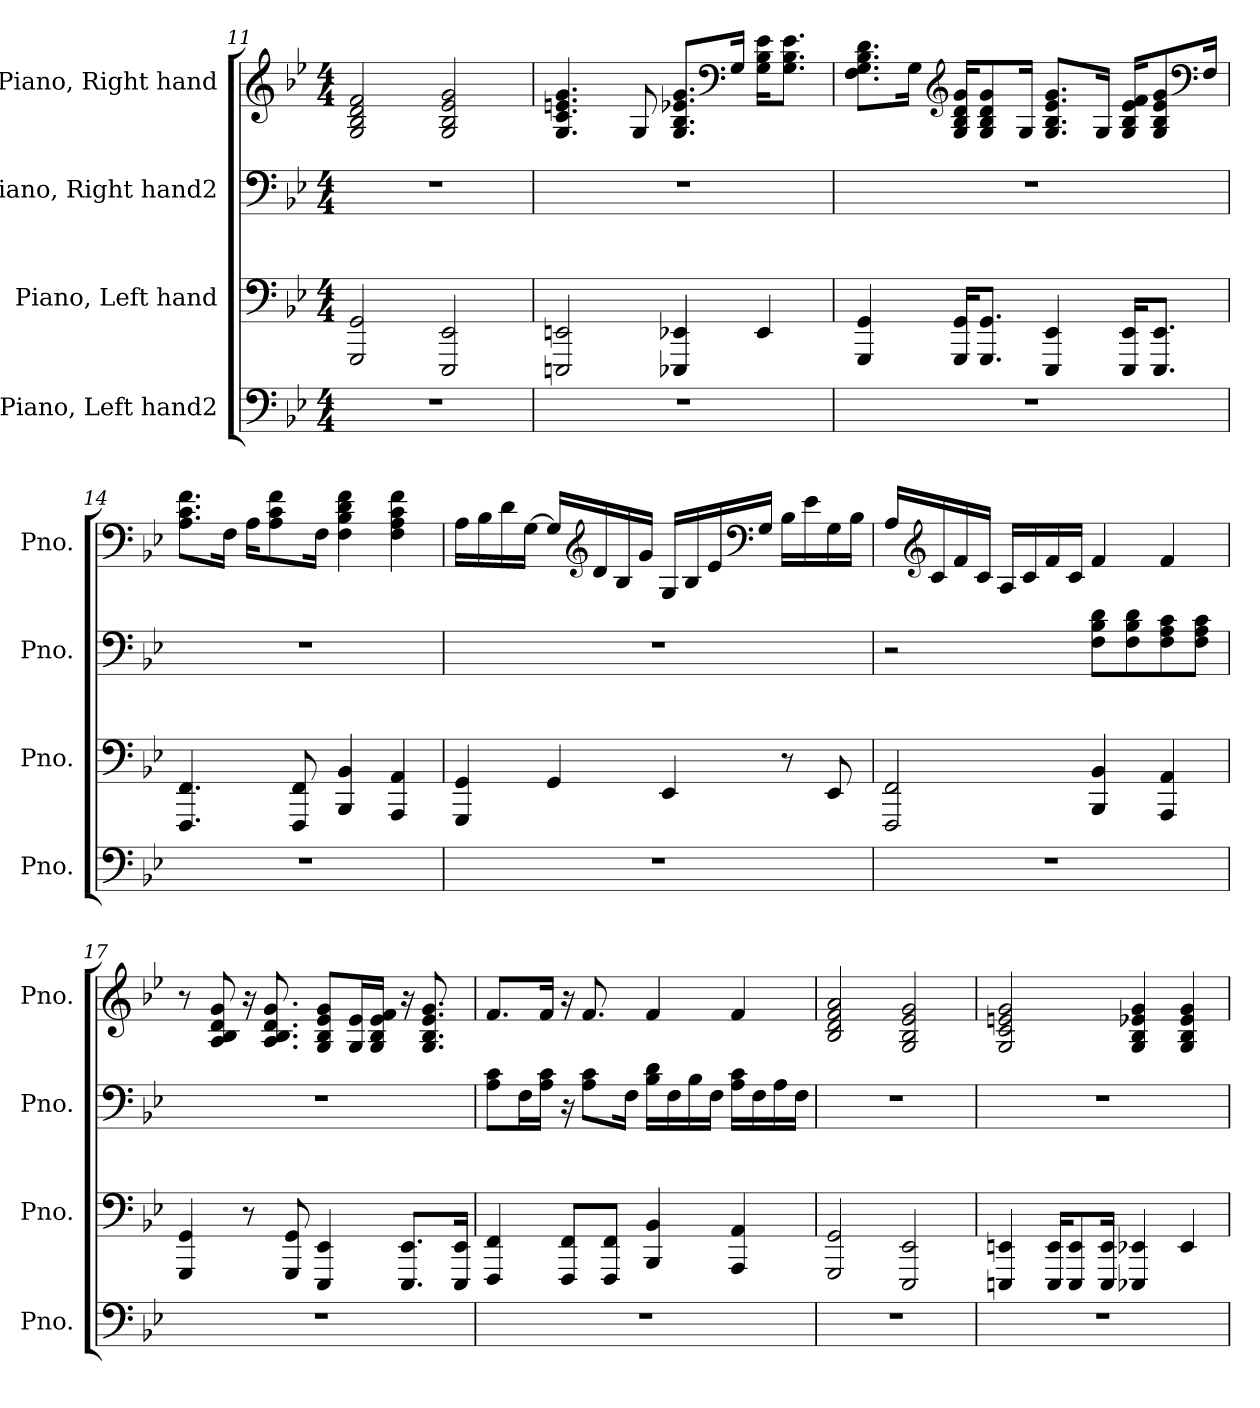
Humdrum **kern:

**kern	**kern	**kern	**kern
*part4	*part3	*part2	*part1
*staff4	*staff3	*staff2	*staff1
*I"Piano, Left hand2	*I"Piano, Left hand	*I"Piano, Right hand2	*I"Piano, Right hand
*I'Pno.	*I'Pno.	*I'Pno.	*I'Pno.
*clefF4	*clefF4	*clefF4	*clefG2
*k[b-e-]	*k[b-e-]	*k[b-e-]	*k[b-e-]
*M4/4	*M4/4	*M4/4	*M4/4
=11	=11	=11	=11
1r	2GGG/ 2GG/	1r	2G/ 2B-/ 2d/ 2f/
.	2EEE-/ 2EE-/	.	2G/ 2B-/ 2e-/ 2g/
=12	=12	=12	=12
1r	2EEEn/ 2EEn/	1r	4.G/ 4.c/ 4.en/ 4.g/
.	.	.	8G/
.	4EEE-X/ 4EE-X/	.	8.G/ 8.B-/ 8.e-X/ 8.g/L
*	*	*	*clefF4
.	.	.	16G/Jk
.	4EE-/	.	16G\ 16B-\ 16e-\KL
.	.	.	8.G\ 8.B-\ 8.e-\J
!!LO:PB:g=z
=13	=13	=13	=13
1r	4GGG/ 4GG/	1r	8.F\ 8.G\ 8.B-\ 8.d\L
.	.	.	16G\Jk
*	*	*	*clefG2
.	16GGG/ 16GG/KL	.	16G/ 16B-/ 16d/ 16g/KL
.	8.GGG/ 8.GG/J	.	8G/ 8B-/ 8d/ 8g/
.	.	.	16G/Jk
.	4EEE-/ 4EE-/	.	8.G/ 8.B-/ 8.e-/ 8.g/L
.	.	.	16G/Jk
.	16EEE-/ 16EE-/KL	.	16G/ 16B-/ 16e-/ 16f/KL
.	8.EEE-/ 8.EE-/J	.	8G/ 8B-/ 8e-/ 8g/
*	*	*	*clefF4
.	.	.	16F/Jk
=14	=14	=14	=14
1r	4.FFF/ 4.FF/	1r	8.A\ 8.c\ 8.f\L
.	.	.	16F\Jk
.	.	.	16A\KL
.	.	.	8A\ 8c\ 8f\
.	8FFF/ 8FF/	.	.
.	.	.	16F\Jk
.	4BBB-/ 4BB-/	.	4F\ 4B-\ 4d\ 4f\
.	4AAA/ 4AA/	.	4F\ 4A\ 4c\ 4f\
!!LO:LB:g=z
=15	=15	=15	=15
1r	4GGG/ 4GG/	1r	16A\LL
.	.	.	16B-\
.	.	.	16d\
.	.	.	[16G\JJ
.	4GG/	.	16G/LL]
*	*	*	*clefG2
.	.	.	16d/
.	.	.	16B-/
.	.	.	16g/JJ
.	4EE-/	.	16G/LL
.	.	.	16B-/
.	.	.	16e-/
*	*	*	*clefF4
.	.	.	16G/JJ
.	8r	.	16B-\LL
.	.	.	16e-\
.	8EE-/	.	16G\
.	.	.	16B-\JJ
=16	=16	=16	=16
1r	2FFF/ 2FF/	2r	16A/LL
*	*	*	*clefG2
.	.	.	16c/
.	.	.	16f/
.	.	.	16c/JJ
.	.	.	16A/LL
.	.	.	16c/
.	.	.	16f/
.	.	.	16c/JJ
.	4BBB-/ 4BB-/	8F\ 8B-\ 8d\L	4f/
.	.	8F\ 8B-\ 8d\	.
.	4AAA/ 4AA/	8F\ 8A\ 8c\	4f/
.	.	8F\ 8A\ 8c\J	.
!!LO:LB:g=z
=17	=17	=17	=17
1r	4GGG/ 4GG/	1r	8r
.	.	.	8A/ 8B-/ 8d/ 8g/
.	8r	.	16r
.	.	.	8.A/ 8.B-/ 8.d/ 8.g/
.	8GGG/ 8GG/	.	.
.	4EEE-/ 4EE-/	.	8G/ 8B-/ 8e-/ 8g/L
.	.	.	16G/ 16e-/L
.	.	.	16G/ 16B-/ 16e-/ 16f/JJ
.	8.EEE-/ 8.EE-/L	.	16r
.	.	.	8.G/ 8.B-/ 8.e-/ 8.g/
.	16EEE-/ 16EE-/Jk	.	.
=18	=18	=18	=18
1r	4FFF/ 4FF/	8A\ 8c\L	8.f/L
.	.	16F\L	.
.	.	16A\ 16c\JJ	16f/Jk
.	8FFF/ 8FF/L	16r	16r
.	.	8A\ 8c\L	8.f/
.	8FFF/ 8FF/J	.	.
.	.	16F\Jk	.
.	4BBB-/ 4BB-/	16B-\ 16d\LL	4f/
.	.	16F\	.
.	.	16B-\	.
.	.	16F\JJ	.
.	4AAA/ 4AA/	16A\ 16c\LL	4f/
.	.	16F\	.
.	.	16A\	.
.	.	16F\JJ	.
=19	=19	=19	=19
1r	2GGG/ 2GG/	1r	2B-/ 2d/ 2f/ 2a/
.	2EEE-/ 2EE-/	.	2G/ 2B-/ 2e-/ 2g/
=20	=20	=20	=20
1r	4EEEn/ 4EEn/	1r	2G/ 2c/ 2en/ 2g/
.	16EEE/ 16EE/KL	.	.
.	8EEE/ 8EE/	.	.
.	16EEE/ 16EE/Jk	.	.
.	4EEE-X/ 4EE-X/	.	4G/ 4B-/ 4e-X/ 4g/
.	4EE-/	.	4G/ 4B-/ 4e-/ 4g/
=	=	=	=
*-	*-	*-	*-
